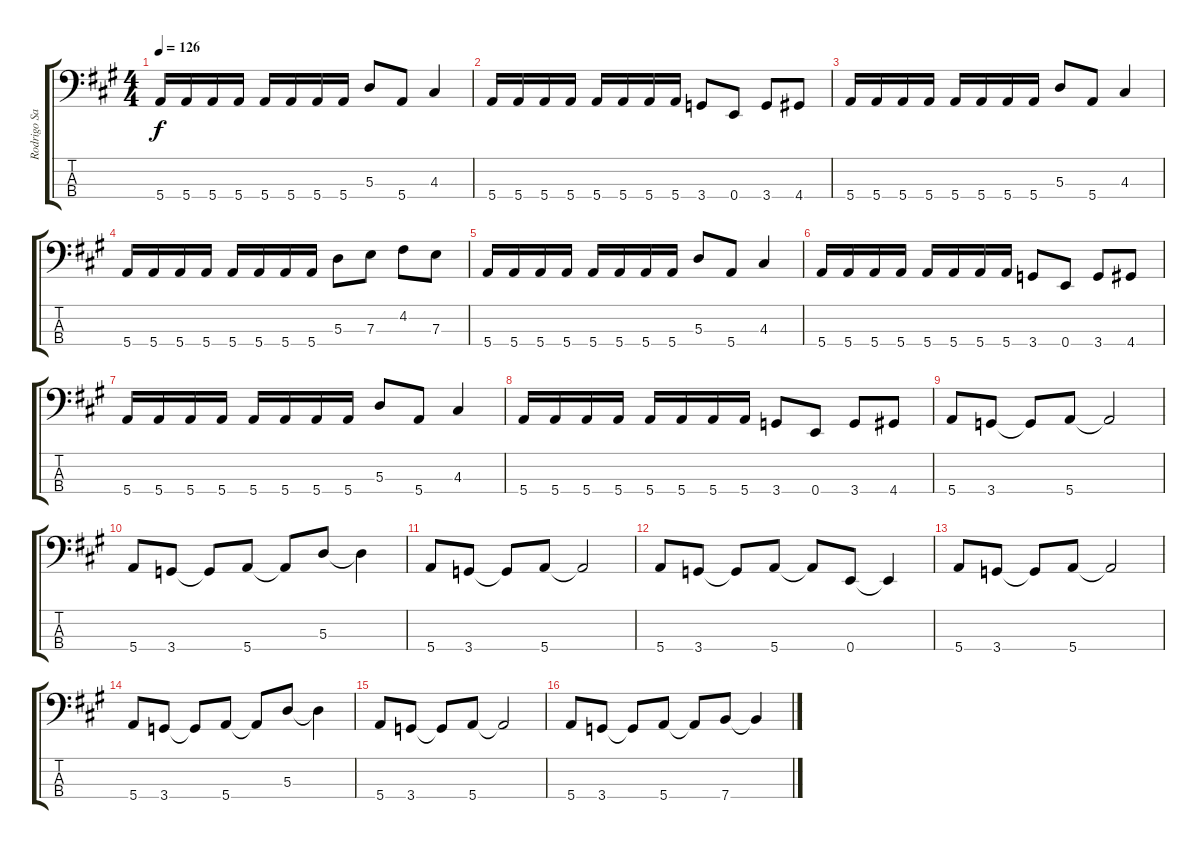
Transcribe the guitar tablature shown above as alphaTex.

\track ("Rodrigo Santos" "Rodrigo Sa") {instrument electricbassfinger}
\staff {score tabs}
\tuning (G2 D2 A1 E1) {hide}
\ts (4 4)
\tempo 126
\clef f4
\ks a
5.4.16{dy f} 5.4.16 5.4.16 5.4.16 5.4.16 5.4.16 5.4.16 5.4.16 5.3.8 5.4.8 4.3.4 |
5.4.16 5.4.16 5.4.16 5.4.16 5.4.16 5.4.16 5.4.16 5.4.16 3.4.8 0.4.8 3.4.8 4.4.8 |
5.4.16 5.4.16 5.4.16 5.4.16 5.4.16 5.4.16 5.4.16 5.4.16 5.3.8 5.4.8 4.3.4 |
5.4.16 5.4.16 5.4.16 5.4.16 5.4.16 5.4.16 5.4.16 5.4.16 5.3.8 7.3.8 4.2.8 7.3.8 |
5.4.16 5.4.16 5.4.16 5.4.16 5.4.16 5.4.16 5.4.16 5.4.16 5.3.8 5.4.8 4.3.4 |
5.4.16 5.4.16 5.4.16 5.4.16 5.4.16 5.4.16 5.4.16 5.4.16 3.4.8 0.4.8 3.4.8 4.4.8 |
5.4.16 5.4.16 5.4.16 5.4.16 5.4.16 5.4.16 5.4.16 5.4.16 5.3.8 5.4.8 4.3.4 |
5.4.16 5.4.16 5.4.16 5.4.16 5.4.16 5.4.16 5.4.16 5.4.16 3.4.8 0.4.8 3.4.8 4.4.8 |
5.4.8 3.4.8 3.4{t}.8 5.4.8 5.4{t}.2 |
5.4.8 3.4.8 3.4{t}.8 5.4.8 5.4{t}.8 5.3.8 5.3{t}.4 |
5.4.8 3.4.8 3.4{t}.8 5.4.8 5.4{t}.2 |
5.4.8 3.4.8 3.4{t}.8 5.4.8 5.4{t}.8 0.4.8 0.4{t}.4 |
5.4.8 3.4.8 3.4{t}.8 5.4.8 5.4{t}.2 |
5.4.8 3.4.8 3.4{t}.8 5.4.8 5.4{t}.8 5.3.8 5.3{t}.4 |
5.4.8 3.4.8 3.4{t}.8 5.4.8 5.4{t}.2 |
5.4.8 3.4.8 3.4{t}.8 5.4.8 5.4{t}.8 7.4.8 7.4{t}.4
